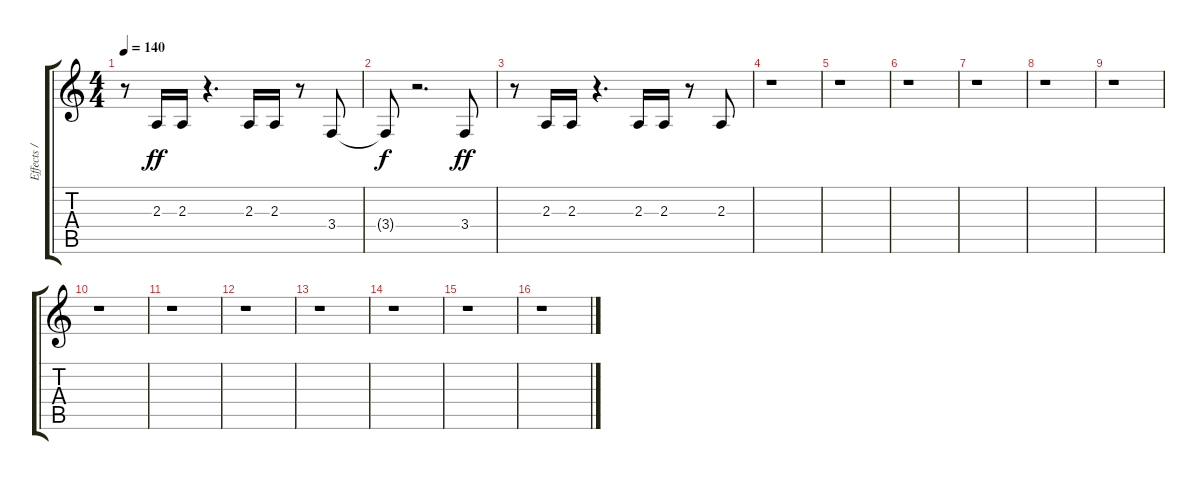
\track ("Effects / Guitar 4" "Effects / ") {instrument reversecymbal}
\staff {score tabs}
\tuning (E4 B3 G3 D3 A2 E2) {hide}
\ts (4 4)
\tempo 140
\clef g2
\ks c
r.8{dy f instrument synthdrum} 2.3.16{dy ff} 2.3.16 r.4{d} 2.3.16 2.3.16 r.8 3.4.8 |
3.4{t}.8{dy f} r.2{d} 3.4.8{dy ff} |
r.8 2.3.16 2.3.16 r.4{d} 2.3.16 2.3.16 r.8 2.3.8 |
r.1 |
r.1 |
r.1 |
r.1 |
r.1 |
r.1 |
r.1 |
r.1 |
r.1 |
r.1 |
r.1 |
r.1 |
r.1
